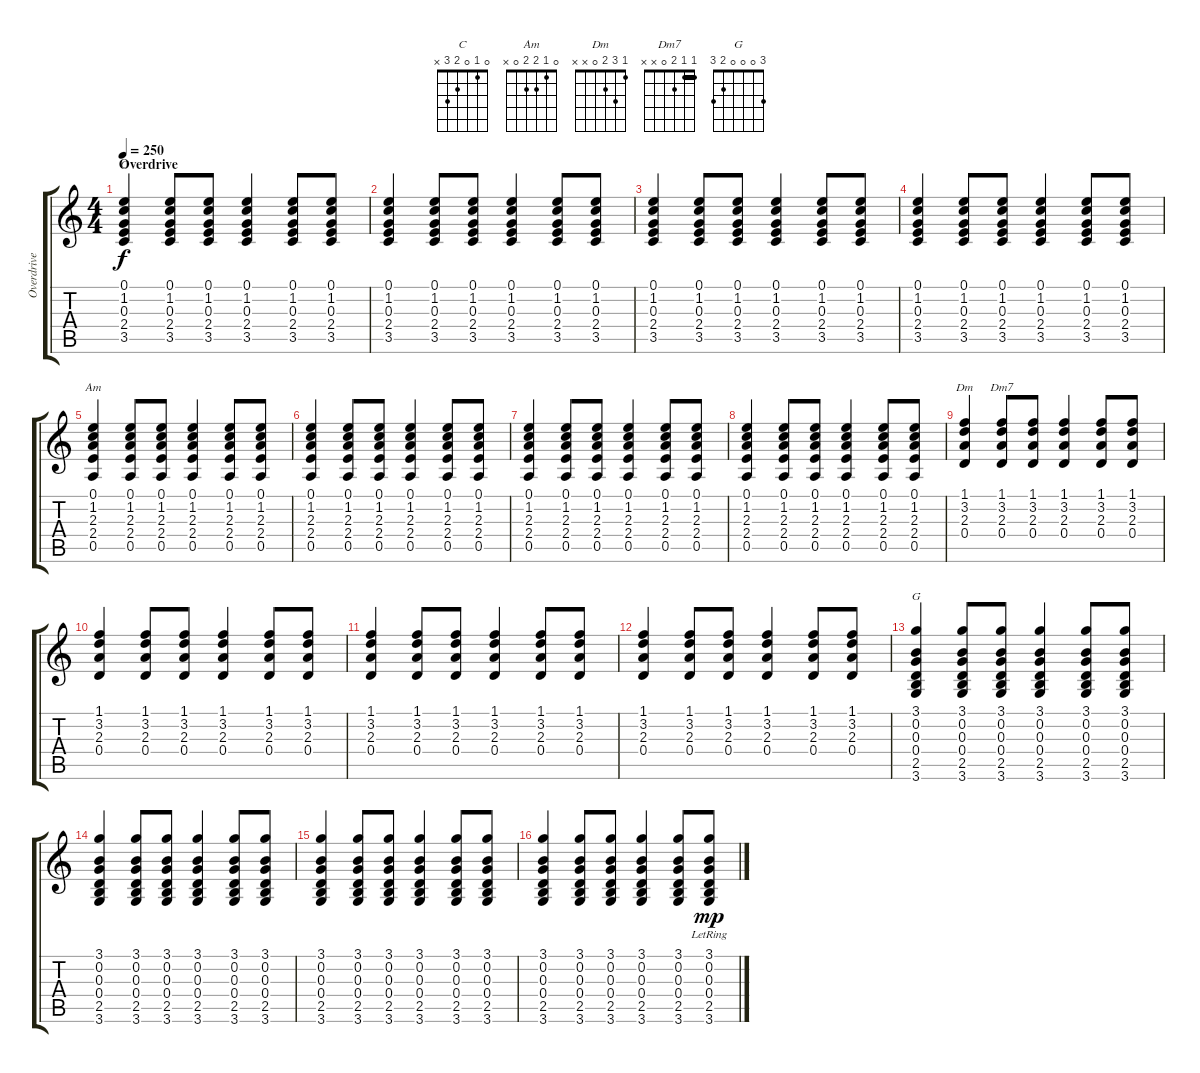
\track ("Overdrive" "Overdrive") {instrument overdrivenguitar}
\staff {score tabs}
\tuning (E4 B3 G3 D3 A2 E2) {hide}
\chord ("C" 0 1 0 2 3 x)
\chord ("Am" 0 1 2 2 0 x)
\chord ("Dm" 1 3 2 0 x x)
\chord ("Dm7" 1 1 2 0 x x) {barre 1}
\chord ("G" 3 0 0 0 2 3)
\ts (4 4)
\section ("" "Overdrive")
\tempo 250
\clef g2
\ks c
(0.1 1.2 0.3 2.4 3.5).4{ch "C" dy f} (0.1 1.2 0.3 2.4 3.5).8 (0.1 1.2 0.3 2.4 3.5).8 (0.1 1.2 0.3 2.4 3.5).4 (0.1 1.2 0.3 2.4 3.5).8 (0.1 1.2 0.3 2.4 3.5).8 |
(0.1 1.2 0.3 2.4 3.5).4 (0.1 1.2 0.3 2.4 3.5).8 (0.1 1.2 0.3 2.4 3.5).8 (0.1 1.2 0.3 2.4 3.5).4 (0.1 1.2 0.3 2.4 3.5).8 (0.1 1.2 0.3 2.4 3.5).8 |
(0.1 1.2 0.3 2.4 3.5).4 (0.1 1.2 0.3 2.4 3.5).8 (0.1 1.2 0.3 2.4 3.5).8 (0.1 1.2 0.3 2.4 3.5).4 (0.1 1.2 0.3 2.4 3.5).8 (0.1 1.2 0.3 2.4 3.5).8 |
(0.1 1.2 0.3 2.4 3.5).4 (0.1 1.2 0.3 2.4 3.5).8 (0.1 1.2 0.3 2.4 3.5).8 (0.1 1.2 0.3 2.4 3.5).4 (0.1 1.2 0.3 2.4 3.5).8 (0.1 1.2 0.3 2.4 3.5).8 |
(0.1 1.2 2.3 2.4 0.5).4{ch "Am"} (0.1 1.2 2.3 2.4 0.5).8 (0.1 1.2 2.3 2.4 0.5).8 (0.1 1.2 2.3 2.4 0.5).4 (0.1 1.2 2.3 2.4 0.5).8 (0.1 1.2 2.3 2.4 0.5).8 |
(0.1 1.2 2.3 2.4 0.5).4 (0.1 1.2 2.3 2.4 0.5).8 (0.1 1.2 2.3 2.4 0.5).8 (0.1 1.2 2.3 2.4 0.5).4 (0.1 1.2 2.3 2.4 0.5).8 (0.1 1.2 2.3 2.4 0.5).8 |
(0.1 1.2 2.3 2.4 0.5).4 (0.1 1.2 2.3 2.4 0.5).8 (0.1 1.2 2.3 2.4 0.5).8 (0.1 1.2 2.3 2.4 0.5).4 (0.1 1.2 2.3 2.4 0.5).8 (0.1 1.2 2.3 2.4 0.5).8 |
(0.1 1.2 2.3 2.4 0.5).4 (0.1 1.2 2.3 2.4 0.5).8 (0.1 1.2 2.3 2.4 0.5).8 (0.1 1.2 2.3 2.4 0.5).4 (0.1 1.2 2.3 2.4 0.5).8 (0.1 1.2 2.3 2.4 0.5).8 |
(1.1 3.2 2.3 0.4).4{ch "Dm"} (1.1 3.2 2.3 0.4).8{ch "Dm7"} (1.1 3.2 2.3 0.4).8 (1.1 3.2 2.3 0.4).4 (1.1 3.2 2.3 0.4).8 (1.1 3.2 2.3 0.4).8 |
(1.1 3.2 2.3 0.4).4 (1.1 3.2 2.3 0.4).8 (1.1 3.2 2.3 0.4).8 (1.1 3.2 2.3 0.4).4 (1.1 3.2 2.3 0.4).8 (1.1 3.2 2.3 0.4).8 |
(1.1 3.2 2.3 0.4).4 (1.1 3.2 2.3 0.4).8 (1.1 3.2 2.3 0.4).8 (1.1 3.2 2.3 0.4).4 (1.1 3.2 2.3 0.4).8 (1.1 3.2 2.3 0.4).8 |
(1.1 3.2 2.3 0.4).4 (1.1 3.2 2.3 0.4).8 (1.1 3.2 2.3 0.4).8 (1.1 3.2 2.3 0.4).4 (1.1 3.2 2.3 0.4).8 (1.1 3.2 2.3 0.4).8 |
(3.1 0.2 0.3 0.4 2.5 3.6).4{ch "G"} (3.1 0.2 0.3 0.4 2.5 3.6).8 (3.1 0.2 0.3 0.4 2.5 3.6).8 (3.1 0.2 0.3 0.4 2.5 3.6).4 (3.1 0.2 0.3 0.4 2.5 3.6).8 (3.1 0.2 0.3 0.4 2.5 3.6).8 |
(3.1 0.2 0.3 0.4 2.5 3.6).4 (3.1 0.2 0.3 0.4 2.5 3.6).8 (3.1 0.2 0.3 0.4 2.5 3.6).8 (3.1 0.2 0.3 0.4 2.5 3.6).4 (3.1 0.2 0.3 0.4 2.5 3.6).8 (3.1 0.2 0.3 0.4 2.5 3.6).8 |
(3.1 0.2 0.3 0.4 2.5 3.6).4 (3.1 0.2 0.3 0.4 2.5 3.6).8 (3.1 0.2 0.3 0.4 2.5 3.6).8 (3.1 0.2 0.3 0.4 2.5 3.6).4 (3.1 0.2 0.3 0.4 2.5 3.6).8 (3.1 0.2 0.3 0.4 2.5 3.6).8 |
(3.1 0.2 0.3 0.4 2.5 3.6).4 (3.1 0.2 0.3 0.4 2.5 3.6).8 (3.1 0.2 0.3 0.4 2.5 3.6).8 (3.1 0.2 0.3 0.4 2.5 3.6).4 (3.1 0.2 0.3 0.4 2.5 3.6).8 (3.1 0.2{lr} 0.3{lr} 0.4{lr} 2.5{lr} 3.6{lr}).8{dy mp}
